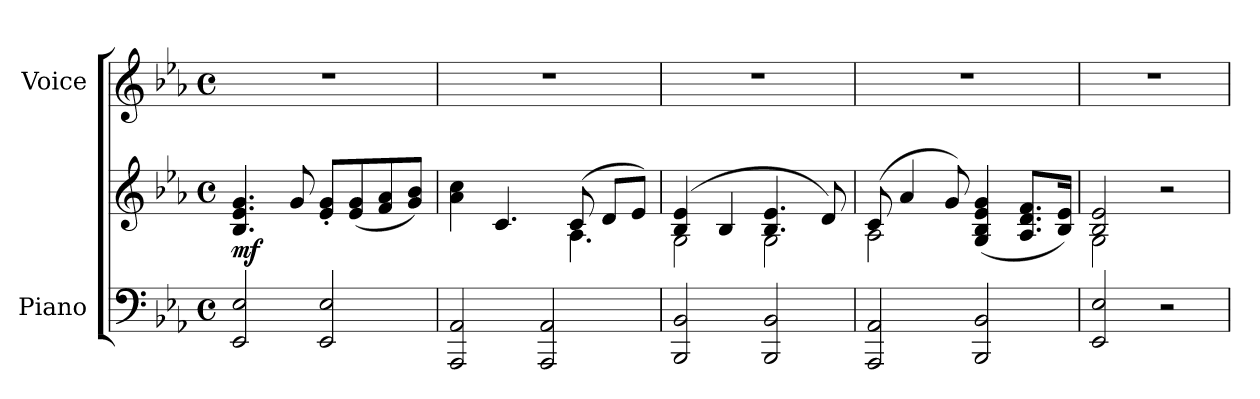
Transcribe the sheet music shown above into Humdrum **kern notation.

**kern	**kern	**dynam	**kern
*part2	*part2	*part2	*part1
*staff3	*staff2	*staff2/3	*staff1
*I"Piano	*	*	*I"Voice
*I'Pno	*	*	*
*clefF4	*clefG2	*	*clefG2
*k[b-e-a-]	*k[b-e-a-]	*	*k[b-e-a-]
*M4/4	*M4/4	*	*M4/4
*met(c)	*met(c)	*	*met(c)
=1	=1	=1	=1
!	!	!LO:DY:b	!
2EE-/ 2E-/	4.B-/ 4.e-/ 4.g/	mf	1r
.	8g/	.	.
2EE-/ 2E-/	8e-/' 8g/'L	.	.
.	(<8e-/ 8g/	.	.
.	8f/ 8a-/	.	.
.	8g/ 8b-/J)	.	.
=2	=2	=2	=2
*	*^	*	*
2AAA-/ 2AA-/	4a-\ 4cc\	4ryy	.	1r
.	4.c/	4.ryy	.	.
2AAA-/ 2AA-/	.	.	.	.
.	(>8c/	4.A-\	.	.
.	8d/L	.	.	.
.	8e-/J)	.	.	.
=3	=3	=3	=3	=3
2BBB-/ 2BB-/	(>4B-/ 4e-/	2G\	.	1r
.	4B-/	.	.	.
2BBB-/ 2BB-/	4.B-/ 4.e-/	2G\	.	.
.	8d/)	.	.	.
=4	=4	=4	=4	=4
2AAA-/ 2AA-/	(>8c/	2A-\	.	1r
.	4a-/	.	.	.
.	8g/)	.	.	.
2BBB-/ 2BB-/	(>4G/ 4B-/ 4e-/ 4g/	2ryy	.	.
.	8.A-/ 8.d/ 8.f/L	.	.	.
.	16B-/ 16e-/Jk)	.	.	.
=5	=5	=5	=5	=5
2EE-/ 2E-/	2B-/ 2e-/	2G\	.	1r
2r	2r	2ryy	.	.
*	*v	*v	*	*
=	=	=	=
*-	*-	*-	*-
